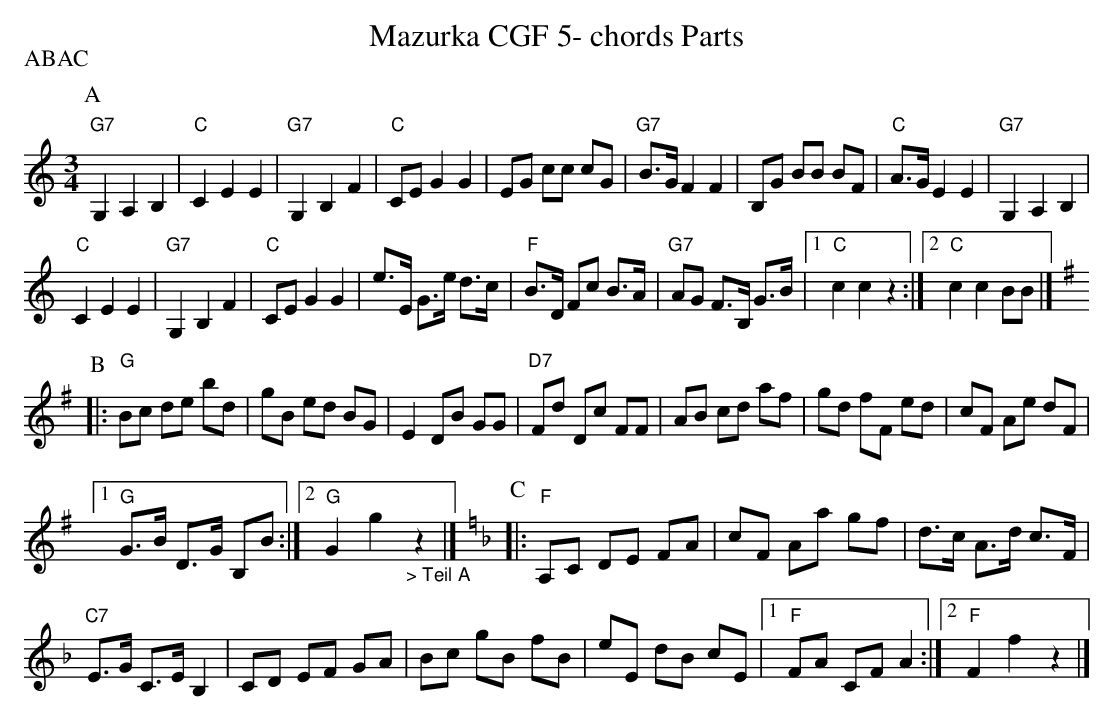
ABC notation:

X:1
T:Mazurka CGF 5- chords Parts
P:ABAC
M:3/4
L:1/8
K:Cmaj%%MIDI gchordon
[P:A] "G7"G,2A,2B,2 | "C"C2E2E2 | "G7"G,2B,2F2 | "C"CE G2G2 | EG cc cG | "G7"B>G F2F2 | B,G BB BF | "C"A>G E2E2 | "G7"G,2A,2B,2 |
"C"C2E2E2 | "G7"G,2B,2F2 | "C"CE G2G2 | e>E G>e d>c | "F"B>D Fc B>A | "G7"AG F>B, G>B |1 "C"c2c2z2 :|2 "C"c2c2BB |] [K:Gmaj]
[P:B] |: "G"Bc de bd | gB ed BG | E2DB GG | "D7"Fd Dc FF | AB cd af | gd fF ed | cF Ae dF |1
"G"G>B D>G B,B :|2 "G"G2g2"_> Teil A"z2 |] [K:Fmaj] [P:C] |: "F"A,C DE FA | cF Aa gf | d>c A>d c>F |
"C7"E>G C>E B,2 | CD EF GA | Bc gB fB | eE dB cE |1 "F"FA CF A2 :|2 "F"F2f2 z2 |]
